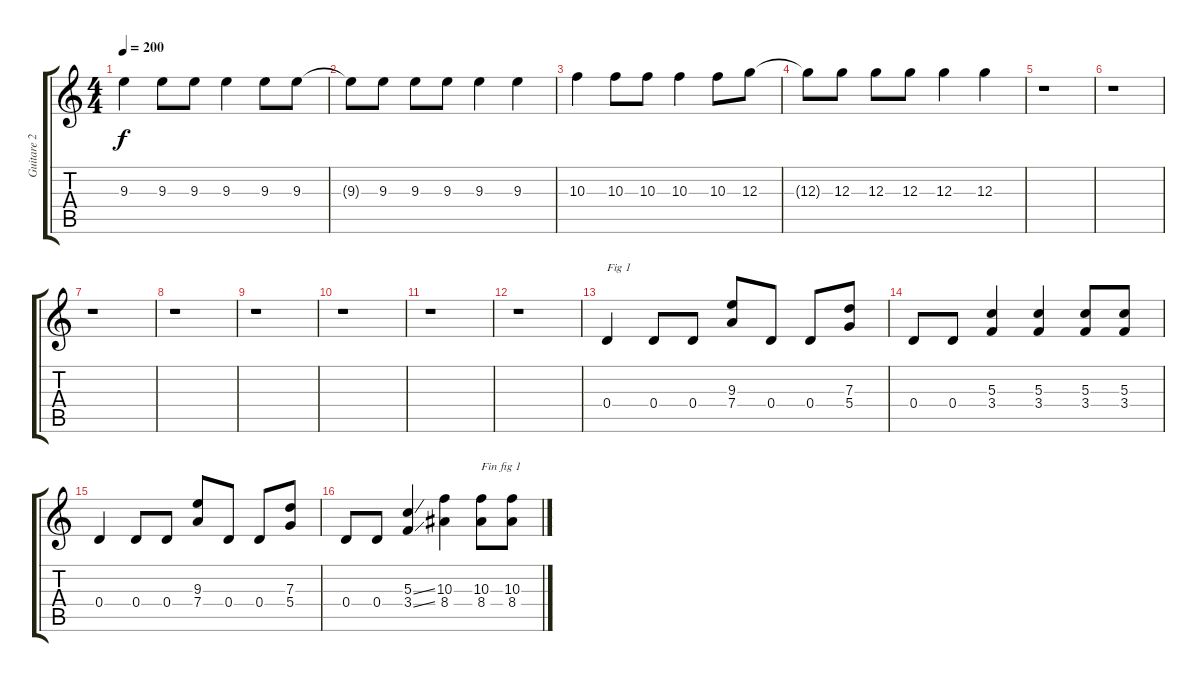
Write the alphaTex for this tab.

\track ("Guitare 2 dropped D" "Guitare 2 ") {instrument distortionguitar}
\staff {score tabs}
\tuning (E4 B3 G3 D3 A2 D2) {hide}
\ts (4 4)
\tempo 200
\clef g2
\ks c
9.3.4{dy f} 9.3.8 9.3.8 9.3.4 9.3.8 9.3.8 |
9.3{t}.8 9.3.8 9.3.8 9.3.8 9.3.4 9.3.4 |
10.3.4 10.3.8 10.3.8 10.3.4 10.3.8 12.3.8 |
12.3{t}.8 12.3.8 12.3.8 12.3.8 12.3.4 12.3.4 |
r.1 |
r.1 |
r.1 |
r.1 |
r.1 |
r.1 |
r.1 |
r.1 |
0.4.4{txt "Fig 1"} 0.4.8 0.4.8 (9.3 7.4).8 0.4.8 0.4.8 (7.3 5.4).8 |
0.4.8 0.4.8 (5.3 3.4).4 (5.3 3.4).4 (5.3 3.4).8 (5.3 3.4).8 |
0.4.4 0.4.8 0.4.8 (9.3 7.4).8 0.4.8 0.4.8 (7.3 5.4).8 |
0.4.8 0.4.8 (5.3{ss} 3.4{ss}).4 (10.3 8.4).4 (10.3 8.4).8{txt "Fin fig 1"} (10.3 8.4).8
